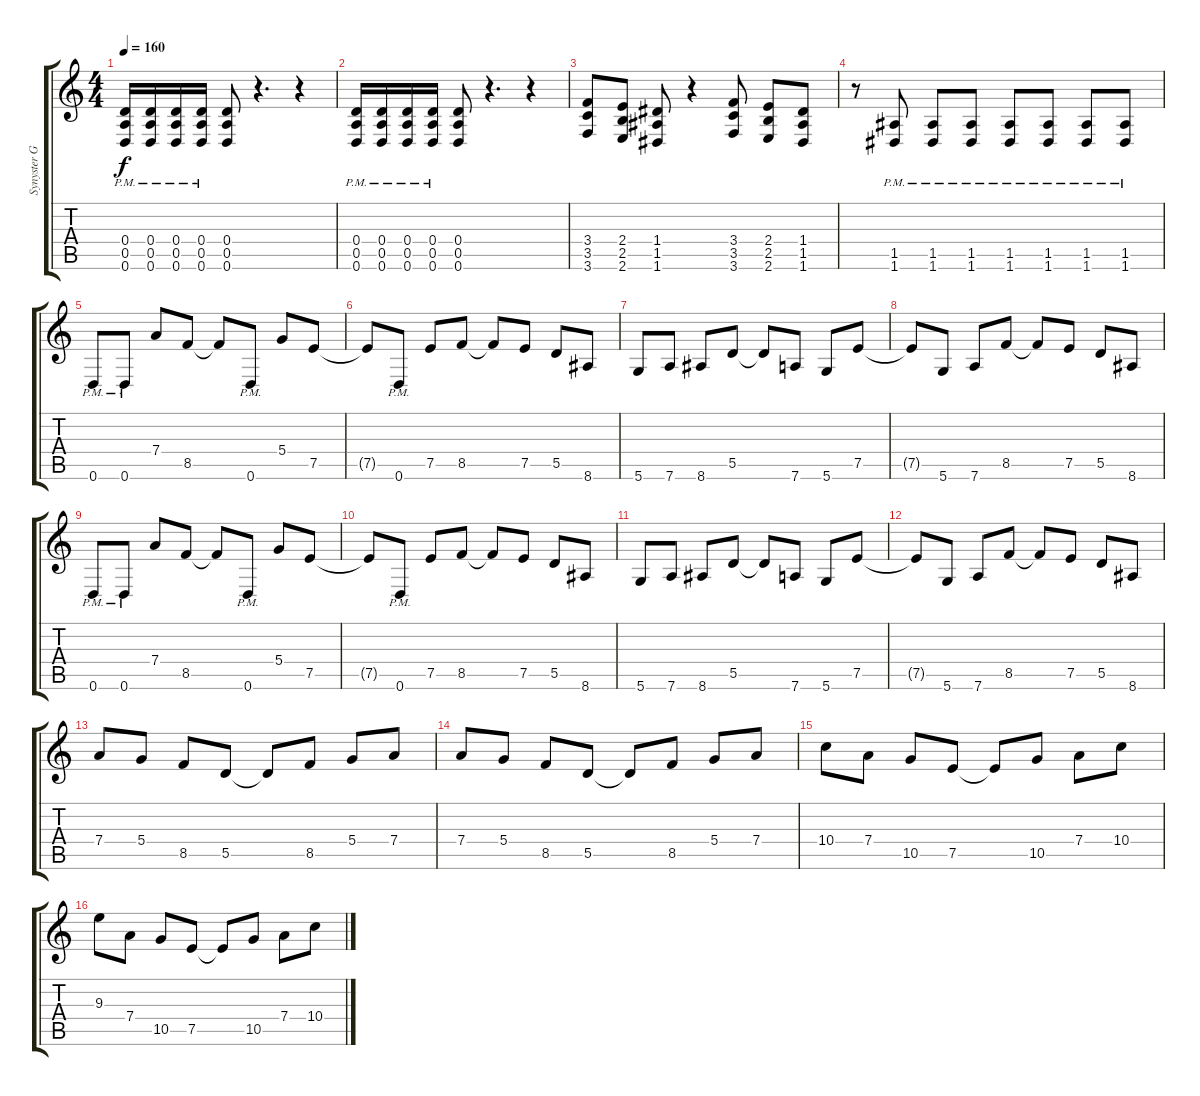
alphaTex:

\track ("Synyster Gates" "Synyster G") {instrument distortionguitar}
\staff {score tabs}
\tuning (E4 B3 G3 D3 A2 D2) {hide}
\ts (4 4)
\tempo 160
\clef g2
\ks c
(0.4{pm} 0.5{pm} 0.6{pm}).16{dy f} (0.4{pm} 0.5{pm} 0.6{pm}).16 (0.4{pm} 0.5{pm} 0.6{pm}).16 (0.4{pm} 0.5{pm} 0.6{pm}).16 (0.4 0.5 0.6).8 r.4{d} r.4 |
(0.4{pm} 0.5{pm} 0.6{pm}).16 (0.4{pm} 0.5{pm} 0.6{pm}).16 (0.4{pm} 0.5{pm} 0.6{pm}).16 (0.4{pm} 0.5{pm} 0.6{pm}).16 (0.4 0.5 0.6).8 r.4{d} r.4 |
(3.4 3.5 3.6).8 (2.4 2.5 2.6).8 (1.4 1.5 1.6).8 r.4 (3.4 3.5 3.6).8 (2.4 2.5 2.6).8 (1.4 1.5 1.6).8 |
r.8 (1.5{pm} 1.6{pm}).8 (1.5{pm} 1.6{pm}).8 (1.5{pm} 1.6{pm}).8 (1.5{pm} 1.6{pm}).8 (1.5{pm} 1.6{pm}).8 (1.5{pm} 1.6{pm}).8 (1.5{pm} 1.6{pm}).8 |
0.6{pm}.8 0.6{pm}.8 7.4.8 8.5.8 8.5{t}.8 0.6{pm}.8 5.4.8 7.5.8 |
7.5{t}.8 0.6{pm}.8 7.5.8 8.5.8 8.5{t}.8 7.5.8 5.5.8 8.6.8 |
5.6.8 7.6.8 8.6.8 5.5.8 5.5{t}.8 7.6.8 5.6.8 7.5.8 |
7.5{t}.8 5.6.8 7.6.8 8.5.8 8.5{t}.8 7.5.8 5.5.8 8.6.8 |
0.6{pm}.8 0.6{pm}.8 7.4.8 8.5.8 8.5{t}.8 0.6{pm}.8 5.4.8 7.5.8 |
7.5{t}.8 0.6{pm}.8 7.5.8 8.5.8 8.5{t}.8 7.5.8 5.5.8 8.6.8 |
5.6.8 7.6.8 8.6.8 5.5.8 5.5{t}.8 7.6.8 5.6.8 7.5.8 |
7.5{t}.8 5.6.8 7.6.8 8.5.8 8.5{t}.8 7.5.8 5.5.8 8.6.8 |
7.4.8 5.4.8 8.5.8 5.5.8 5.5{t}.8 8.5.8 5.4.8 7.4.8 |
7.4.8 5.4.8 8.5.8 5.5.8 5.5{t}.8 8.5.8 5.4.8 7.4.8 |
10.4.8 7.4.8 10.5.8 7.5.8 7.5{t}.8 10.5.8 7.4.8 10.4.8 |
9.3.8 7.4.8 10.5.8 7.5.8 7.5{t}.8 10.5.8 7.4.8 10.4.8
